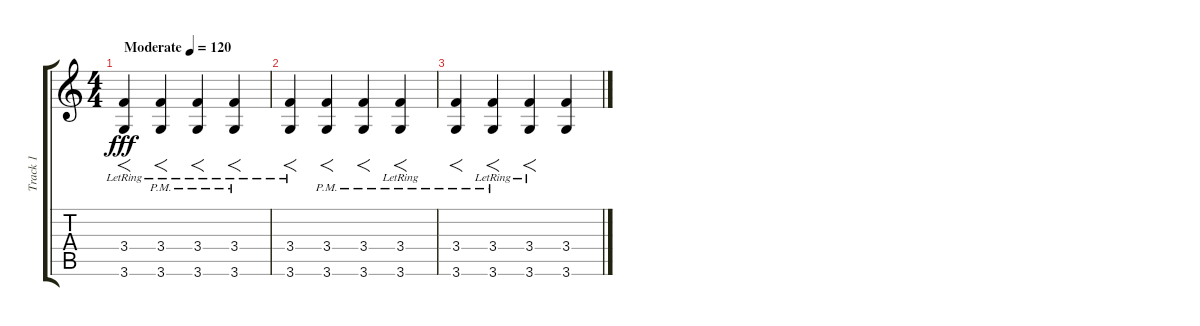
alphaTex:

\track ("Track 1" "Track 1") {instrument acousticguitarsteel}
\staff {score tabs}
\tuning (E4 B3 G3 D3 A2 E2) {hide}
\ts (4 4)
\tempo (120 "Moderate")
\clef g2
\ks c
(3.4 3.6{lr}).4{f dy fff instrument acousticguitarsteel} (3.4{pm} 3.6{lr}).4{f} (3.4{pm} 3.6{lr}).4{f} (3.4{pm} 3.6{lr}).4{f} |
(3.4 3.6{lr}).4{f} (3.4{pm} 3.6).4{f} (3.4{pm} 3.6).4{f} (3.4{pm} 3.6{lr}).4{f} |
(3.4{pm} 3.6).4{f} (3.4{pm} 3.6{lr}).4{f} (3.4 3.6{lr}).4{f} (3.4 3.6).4
